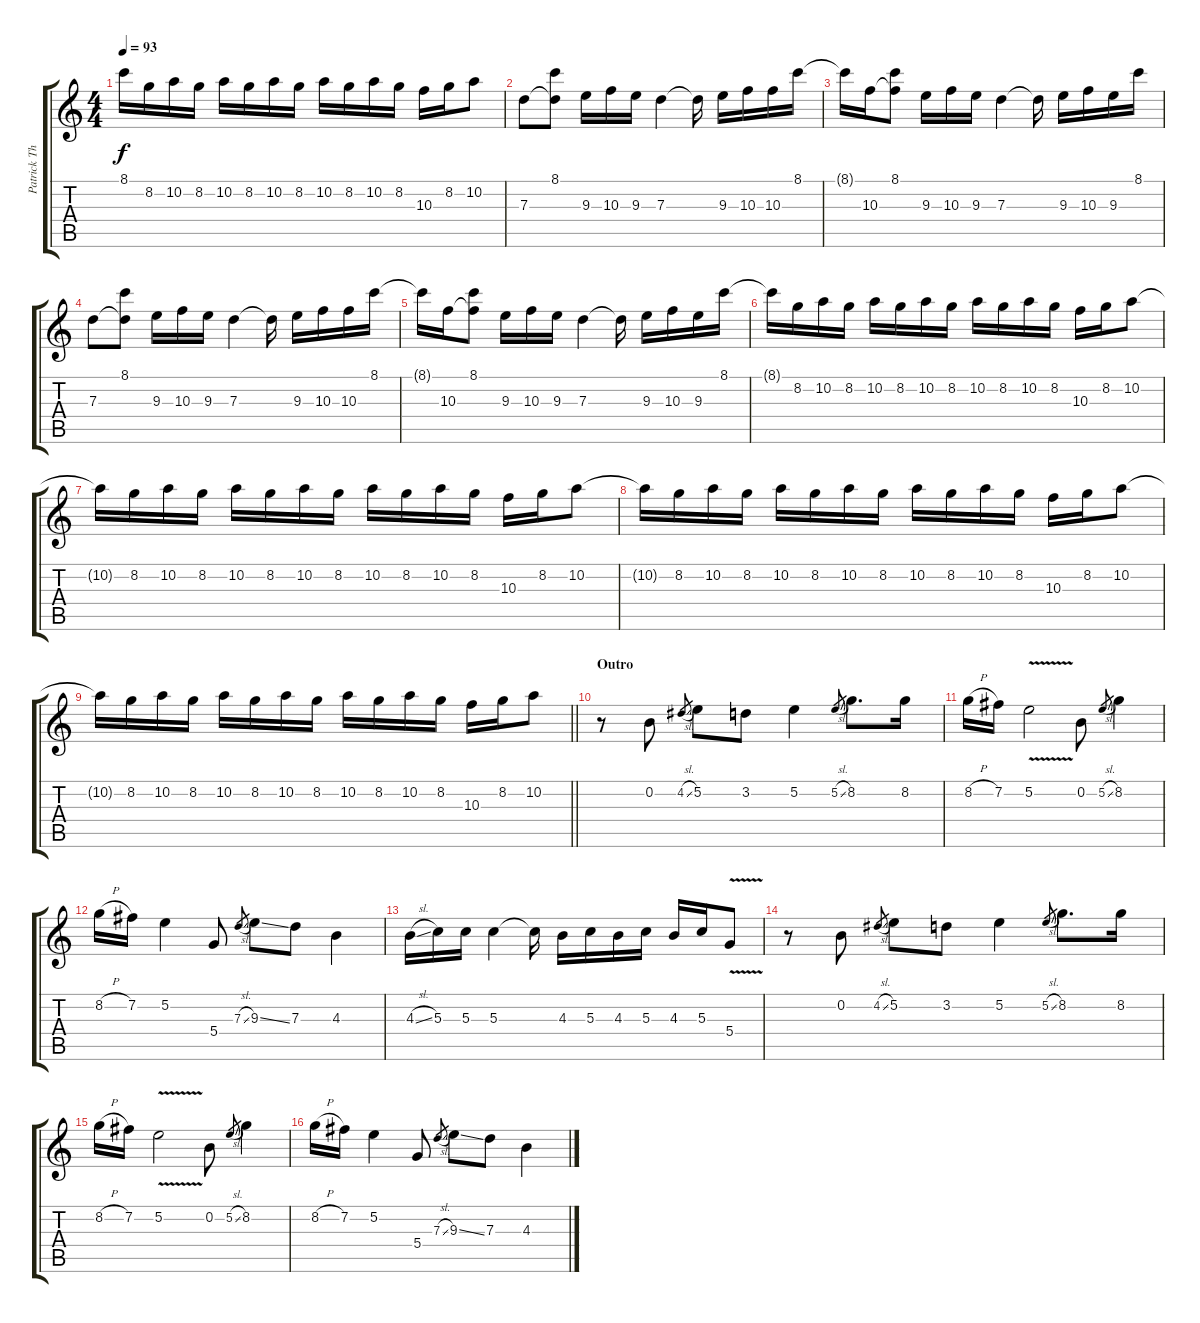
\track ("Patrick Thompson [Guitar]" "Patrick Th") {instrument distortionguitar}
\staff {score tabs}
\tuning (E4 B3 G3 D3 A2 D2) {hide}
\ts (4 4)
\tempo 93
\clef g2
\ks c
8.1{t}.16{dy f} 8.2.16 10.2.16 8.2.16 10.2.16 8.2.16 10.2.16 8.2.16 10.2.16 8.2.16 10.2.16 8.2.16 10.3.16 8.2.16 10.2.8 |
7.3.8 (8.1 7.3{t}).8 9.3.16 10.3.16 9.3.16 7.3.4 7.3{t}.16 9.3.16 10.3.16 10.3.16 8.1.16 |
8.1{t}.16 10.3.16 (8.1 10.3{t}).8 9.3.16 10.3.16 9.3.16 7.3.4 7.3{t}.16 9.3.16 10.3.16 9.3.16 8.1.16 |
7.3.8 (8.1 7.3{t}).8 9.3.16 10.3.16 9.3.16 7.3.4 7.3{t}.16 9.3.16 10.3.16 10.3.16 8.1.16 |
8.1{t}.16 10.3.16 (8.1 10.3{t}).8 9.3.16 10.3.16 9.3.16 7.3.4 7.3{t}.16 9.3.16 10.3.16 9.3.16 8.1.16 |
8.1{t}.16 8.2.16 10.2.16 8.2.16 10.2.16 8.2.16 10.2.16 8.2.16 10.2.16 8.2.16 10.2.16 8.2.16 10.3.16 8.2.16 10.2.8 |
10.2{t}.16 8.2.16 10.2.16 8.2.16 10.2.16 8.2.16 10.2.16 8.2.16 10.2.16 8.2.16 10.2.16 8.2.16 10.3.16 8.2.16 10.2.8 |
10.2{t}.16 8.2.16 10.2.16 8.2.16 10.2.16 8.2.16 10.2.16 8.2.16 10.2.16 8.2.16 10.2.16 8.2.16 10.3.16 8.2.16 10.2.8 |
\barLineRight lightlight
10.2{t}.16 8.2.16 10.2.16 8.2.16 10.2.16 8.2.16 10.2.16 8.2.16 10.2.16 8.2.16 10.2.16 8.2.16 10.3.16 8.2.16 10.2.8 |
\section ("" "Outro")
r.8 0.2.8 4.2{sl}.8{gr} 5.2.8 3.2.8 5.2.4 5.2{sl}.8{gr} 8.2.8{d} 8.2.16 |
8.2{h}.16 7.2.16 5.2{v}.2 0.2.8 5.2{sl}.8{gr} 8.2.4 |
8.2{h}.16 7.2.16 5.2.4 5.4.8 7.3{sl}.8{gr} 9.3{ss}.8 7.3.8 4.3.4 |
4.3{sl}.16 5.3.16 5.3.16 5.3.4 5.3{t}.16 4.3.16 5.3.16 4.3.16 5.3.16 4.3.16 5.3.16 5.4{v}.8 |
r.8{balance 3} 0.2.8 4.2{sl}.8{gr} 5.2.8 3.2.8 5.2.4 5.2{sl}.8{gr} 8.2.8{d} 8.2.16 |
8.2{h}.16 7.2.16 5.2{v}.2 0.2.8 5.2{sl}.8{gr} 8.2.4 |
8.2{h}.16 7.2.16 5.2.4 5.4.8 7.3{sl}.8{gr} 9.3{ss}.8 7.3.8 4.3.4
